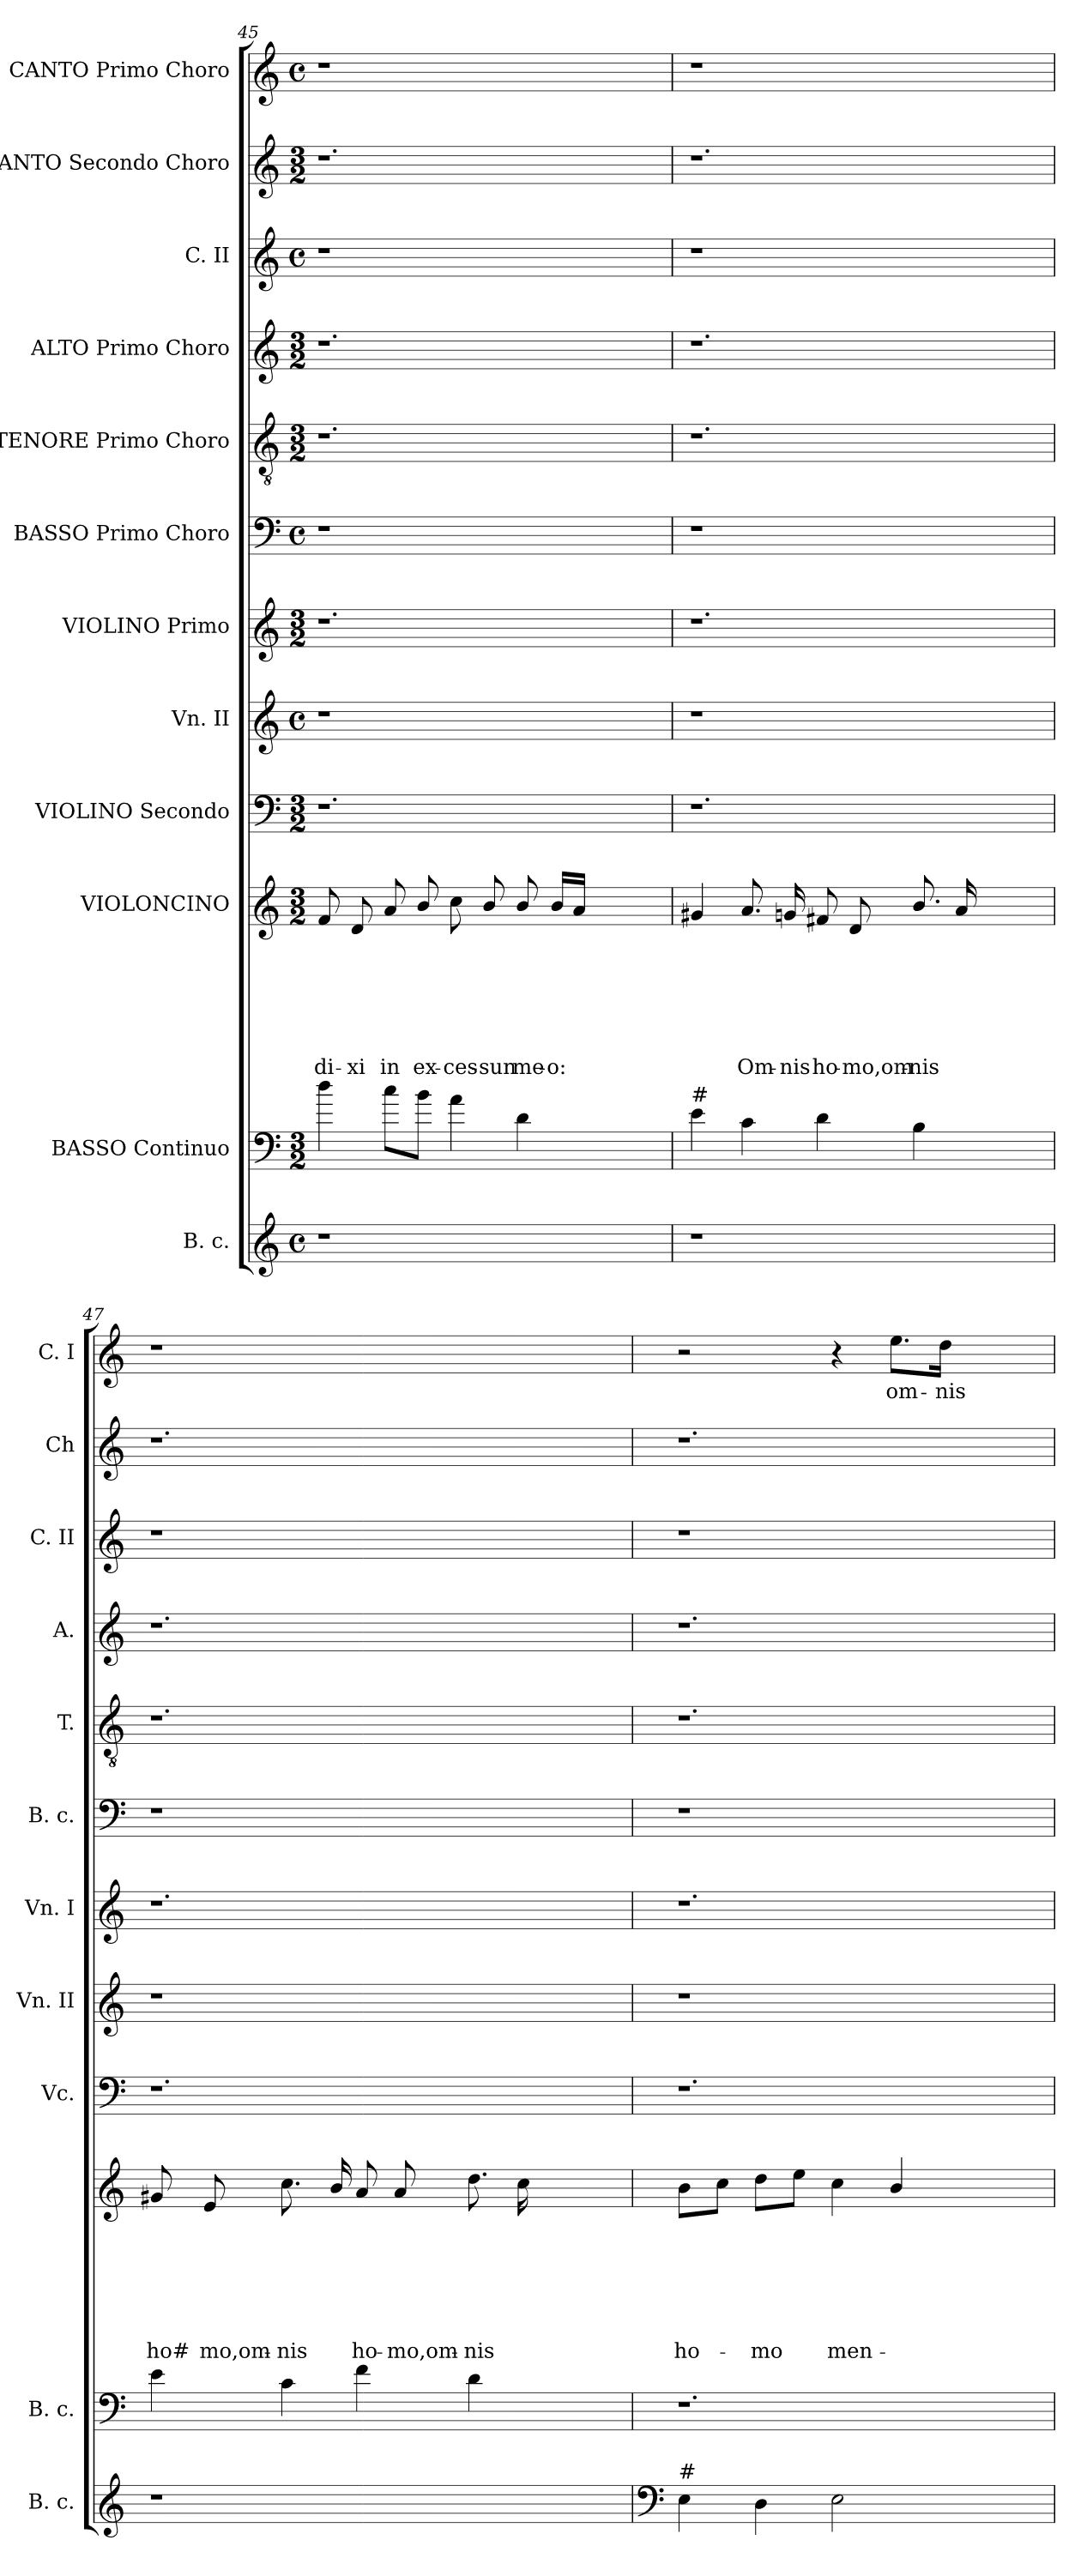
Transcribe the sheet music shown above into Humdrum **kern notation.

**kern	**kern	**kern	**text	**text	**text	**text	**text	**text	**text	**kern	**kern	**kern	**kern	**kern	**kern	**kern	**kern	**kern	**text
*part12	*part11	*part10	*part10	*part10	*part10	*part10	*part10	*part10	*part10	*part9	*part8	*part7	*part6	*part5	*part4	*part3	*part2	*part1	*part1
*staff12	*staff11	*staff10	*staff10	*staff10	*staff10	*staff10	*staff10	*staff10	*staff10	*staff9	*staff8	*staff7	*staff6	*staff5	*staff4	*staff3	*staff2	*staff1	*staff1
*I"B. c.	*I"BASSO Continuo	*I"VIOLONCINO	*	*	*	*	*	*	*	*I"VIOLINO Secondo	*I"Vn. II	*I"VIOLINO Primo	*I"BASSO Primo Choro	*I"TENORE Primo Choro	*I"ALTO Primo Choro	*I"C. II	*I"CANTO Secondo Choro	*I"CANTO Primo Choro	*
*I'B. c.	*I'B. c.	*	*	*	*	*	*	*	*	*I'Vc.	*I'Vn. II	*I'Vn. I	*I'B. c.	*I'T.	*I'A.	*I'C. II	*I'Ch	*I'C. I	*
*clefG2	*clefF4	*clefG2	*	*	*	*	*	*	*	*clefF4	*clefG2	*clefG2	*clefF4	*clefGv2	*clefG2	*clefG2	*clefG2	*clefG2	*
*	*ITrd7c12	*	*	*	*	*	*	*	*	*	*	*	*	*	*	*	*	*	*
*k[]	*k[]	*k[]	*	*	*	*	*	*	*	*k[]	*k[]	*k[]	*k[]	*k[]	*k[]	*k[]	*k[]	*k[]	*
*C:	*C:	*C:	*	*	*	*	*	*	*	*C:	*C:	*C:	*C:	*C:	*C:	*C:	*C:	*C:	*
*M4/4	*M3/2	*M3/2	*	*	*	*	*	*	*	*M3/2	*M4/4	*M3/2	*M4/4	*M3/2	*M3/2	*M4/4	*M3/2	*M4/4	*
*met(c)	*	*	*	*	*	*	*	*	*	*	*met(c)	*	*met(c)	*	*	*met(c)	*	*met(c)	*
=45	=45	=45	=45	=45	=45	=45	=45	=45	=45	=45	=45	=45	=45	=45	=45	=45	=45	=45	=45
!	!	!	!	!	!	!	!	!	!LO:LY:b	!	!	!	!	!	!	!	!	!	!
1r	4d\	8f/	.	.	.	.	.	.	di-	1.r	1r	1.r	1r	1.r	1.r	1r	1.r	1r	.
!	!	!	!	!	!	!	!	!	!LO:LY:b:rj	!	!	!	!	!	!	!	!	!	!
.	.	8d/	.	.	.	.	.	.	-xi	.	.	.	.	.	.	.	.	.	.
!	!	!	!	!	!	!	!	!	!LO:LY:b	!	!	!	!	!	!	!	!	!	!
.	8c\L	8a/	.	.	.	.	.	.	in	.	.	.	.	.	.	.	.	.	.
!	!	!	!	!	!	!	!	!	!LO:LY:b	!	!	!	!	!	!	!	!	!	!
.	8B\J	8b/	.	.	.	.	.	.	ex-	.	.	.	.	.	.	.	.	.	.
!	!	!	!	!	!	!	!	!	!LO:LY:b:rj	!	!	!	!	!	!	!	!	!	!
.	4A\	8cc\	.	.	.	.	.	.	-ces-	.	.	.	.	.	.	.	.	.	.
!	!	!	!	!	!	!	!	!	!LO:LY:b:rj	!	!	!	!	!	!	!	!	!	!
.	.	8b/	.	.	.	.	.	.	-sun	.	.	.	.	.	.	.	.	.	.
!	!	!	!	!	!	!	!	!	!LO:LY:b	!	!	!	!	!	!	!	!	!	!
.	4D\	8b/	.	.	.	.	.	.	me-	.	.	.	.	.	.	.	.	.	.
!	!	!	!	!	!	!	!	!	!LO:LY:b:rj	!	!	!	!	!	!	!	!	!	!
.	.	16b/LL	.	.	.	.	.	.	-o:	.	.	.	.	.	.	.	.	.	.
.	.	16a/JJ	.	.	.	.	.	.	.	.	.	.	.	.	.	.	.	.	.
2ryy	2ryy	2ryy	.	.	.	.	.	.	.	.	2ryy	.	2ryy	.	.	2ryy	.	2ryy	.
=46	=46	=46	=46	=46	=46	=46	=46	=46	=46	=46	=46	=46	=46	=46	=46	=46	=46	=46	=46
!	!LO:TX:a:t=#	!	!	!	!	!	!	!	!	!	!	!	!	!	!	!	!	!	!
1r	4E\	4g#X/	.	.	.	.	.	.	.	1.r	1r	1.r	1r	1.r	1.r	1r	1.r	1r	.
!	!	!	!	!	!	!	!	!	!LO:LY:b	!	!	!	!	!	!	!	!	!	!
.	4C\	8.a/	.	.	.	.	.	.	Om-	.	.	.	.	.	.	.	.	.	.
!	!	!	!	!	!	!	!	!	!LO:LY:b	!	!	!	!	!	!	!	!	!	!
.	.	16gn/	.	.	.	.	.	.	-nis	.	.	.	.	.	.	.	.	.	.
!	!	!	!	!	!	!	!	!	!LO:LY:b	!	!	!	!	!	!	!	!	!	!
.	4D\	8f#X/	.	.	.	.	.	.	ho-	.	.	.	.	.	.	.	.	.	.
!	!	!	!	!	!	!	!	!	!LO:LY:b	!	!	!	!	!	!	!	!	!	!
.	.	8d/	.	.	.	.	.	.	-mo,om-	.	.	.	.	.	.	.	.	.	.
!	!	!	!	!	!	!	!	!	!LO:LY:b	!	!	!	!	!	!	!	!	!	!
.	4BB\	8.b/	.	.	.	.	.	.	-nis	.	.	.	.	.	.	.	.	.	.
.	.	16a/	.	.	.	.	.	.	.	.	.	.	.	.	.	.	.	.	.
2ryy	2ryy	2ryy	.	.	.	.	.	.	.	.	2ryy	.	2ryy	.	.	2ryy	.	2ryy	.
=47	=47	=47	=47	=47	=47	=47	=47	=47	=47	=47	=47	=47	=47	=47	=47	=47	=47	=47	=47
!	!	!	!	!	!	!	!	!	!LO:LY:b	!	!	!	!	!	!	!	!	!	!
1r	4E\	8g#X/	.	.	.	.	.	.	ho­#	1.r	1r	1.r	1r	1.r	1.r	1r	1.r	1r	.
!	!	!	!	!	!	!	!	!	!LO:LY:b	!	!	!	!	!	!	!	!	!	!
.	.	8e/	.	.	.	.	.	.	mo,om-	.	.	.	.	.	.	.	.	.	.
!	!	!	!	!	!	!	!	!	!LO:LY:b	!	!	!	!	!	!	!	!	!	!
.	4C\	8.cc\	.	.	.	.	.	.	-nis	.	.	.	.	.	.	.	.	.	.
.	.	16b/	.	.	.	.	.	.	.	.	.	.	.	.	.	.	.	.	.
!	!	!	!	!	!	!	!	!	!LO:LY:b	!	!	!	!	!	!	!	!	!	!
.	4F\	8a/	.	.	.	.	.	.	ho-	.	.	.	.	.	.	.	.	.	.
!	!	!	!	!	!	!	!	!	!LO:LY:b	!	!	!	!	!	!	!	!	!	!
.	.	8a/	.	.	.	.	.	.	-mo,om-	.	.	.	.	.	.	.	.	.	.
!	!	!	!	!	!	!	!	!	!LO:LY:b	!	!	!	!	!	!	!	!	!	!
.	4D\	8.dd\	.	.	.	.	.	.	-nis	.	.	.	.	.	.	.	.	.	.
.	.	16cc\	.	.	.	.	.	.	.	.	.	.	.	.	.	.	.	.	.
2ryy	2ryy	2ryy	.	.	.	.	.	.	.	.	2ryy	.	2ryy	.	.	2ryy	.	2ryy	.
!!LO:PB:g=z
=48	=48	=48	=48	=48	=48	=48	=48	=48	=48	=48	=48	=48	=48	=48	=48	=48	=48	=48	=48
*clefF4	*	*	*	*	*	*	*	*	*	*	*	*	*	*	*	*	*	*	*
!LO:TX:a:t=#	!	!	!	!	!	!	!	!	!	!	!	!	!	!	!	!	!	!	!
!	!	!	!	!	!	!	!	!	!LO:LY:b	!	!	!	!	!	!	!	!	!	!
4E\	1.r	8b\L	.	.	.	.	.	.	ho-	1.r	1r	1.r	1r	1.r	1.r	1r	1.r	2r	.
.	.	8cc\J	.	.	.	.	.	.	.	.	.	.	.	.	.	.	.	.	.
!	!	!	!	!	!	!	!	!	!LO:LY:b	!	!	!	!	!	!	!	!	!	!
4D\	.	8dd\L	.	.	.	.	.	.	-mo	.	.	.	.	.	.	.	.	.	.
.	.	8ee\J	.	.	.	.	.	.	.	.	.	.	.	.	.	.	.	.	.
!	!	!	!	!	!	!	!	!	!LO:LY:b	!	!	!	!	!	!	!	!	!	!
2E\	.	4cc\	.	.	.	.	.	.	men-	.	.	.	.	.	.	.	.	4r	.
!	!	!	!	!	!	!	!	!	!	!	!	!	!	!	!	!	!	!	!LO:LY:b
.	.	4b/	.	.	.	.	.	.	.	.	.	.	.	.	.	.	.	8.ee\L	om-
!	!	!	!	!	!	!	!	!	!	!	!	!	!	!	!	!	!	!	!LO:LY:b:rj
.	.	.	.	.	.	.	.	.	.	.	.	.	.	.	.	.	.	16dd\Jk	-nis
2ryy	.	2ryy	.	.	.	.	.	.	.	.	2ryy	.	2ryy	.	.	2ryy	.	2ryy	.
=	=	=	=	=	=	=	=	=	=	=	=	=	=	=	=	=	=	=	=
*-	*-	*-	*-	*-	*-	*-	*-	*-	*-	*-	*-	*-	*-	*-	*-	*-	*-	*-	*-
